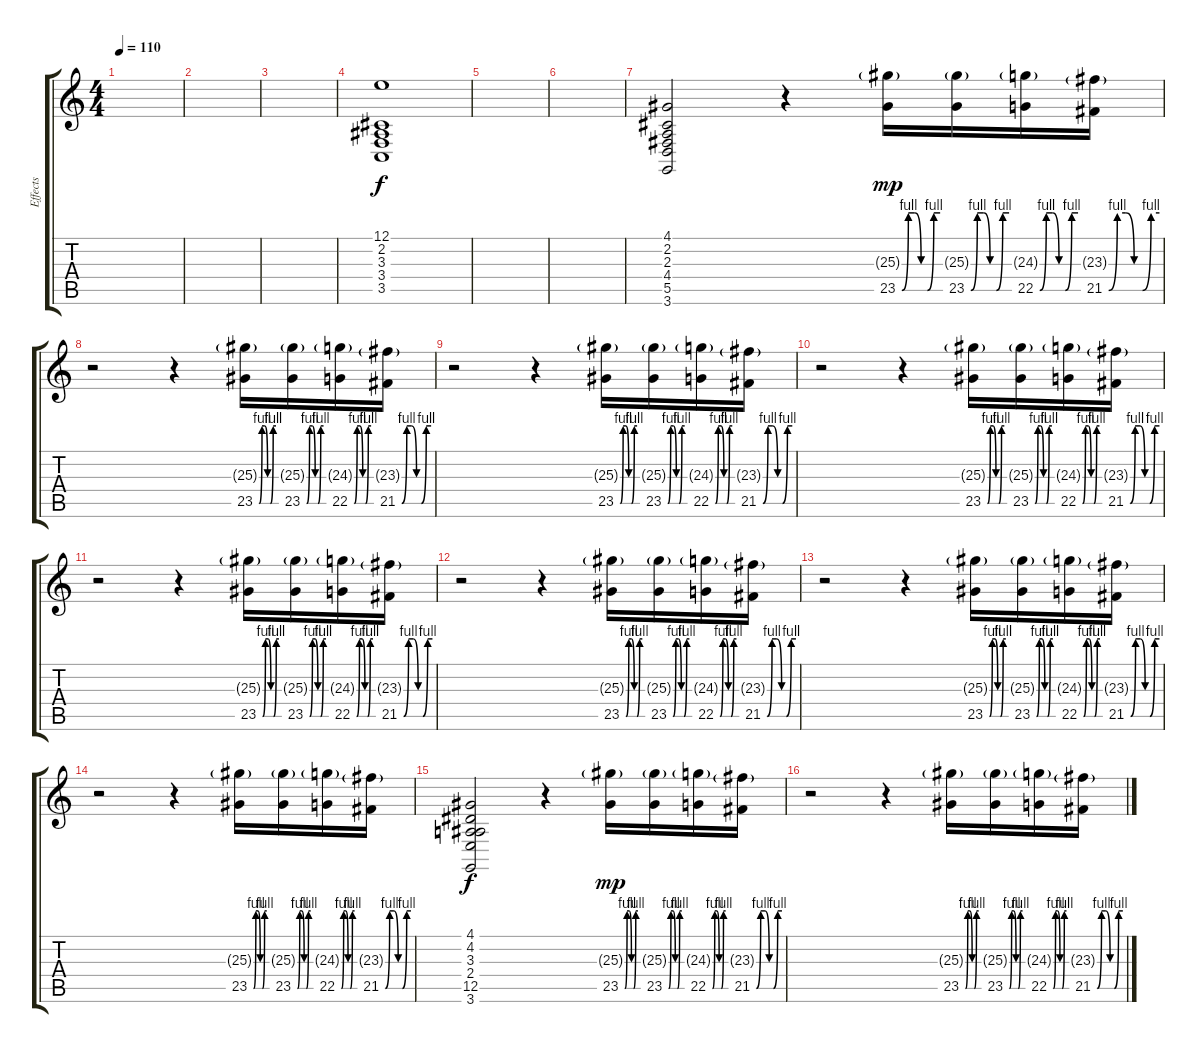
\track ("Effects" "Effects") {instrument viola}
\staff {score tabs}
\tuning (E4 B3 G3 D3 A2 E2) {hide}
\ts (4 4)
\tempo 110
\clef g2
\ks c
|
|
|
(12.1 2.2 3.3 3.4 3.5).1{instrument gunshot} |
|
|
(4.1 2.2 2.3 4.4 5.5 3.6).2{volume 8 instrument gunshot} r.4 (25.3{g} 23.5{be (custom 0 0 10 4 20 4 30 0 40 0 50 4 60 4)}).16{dy mp volume 5 instrument viola} (25.3{g} 23.5{be (custom 0 0 10 4 20 4 30 0 40 0 50 4 60 4)}).16 (24.3{g} 22.5{be (custom 0 0 10 4 20 4 30 0 40 0 50 4 60 4)}).16 (23.3{g} 21.5{be (custom 0 0 10 4 20 4 30 0 40 0 50 4 60 4)}).16 |
r.2 r.4 (25.3{g} 23.5{be (custom 0 0 10 4 20 4 30 0 40 0 50 4 60 4)}).16 (25.3{g} 23.5{be (custom 0 0 10 4 20 4 30 0 40 0 50 4 60 4)}).16 (24.3{g} 22.5{be (custom 0 0 10 4 20 4 30 0 40 0 50 4 60 4)}).16 (23.3{g} 21.5{be (custom 0 0 10 4 20 4 30 0 40 0 50 4 60 4)}).16 |
r.2 r.4 (25.3{g} 23.5{be (custom 0 0 10 4 20 4 30 0 40 0 50 4 60 4)}).16 (25.3{g} 23.5{be (custom 0 0 10 4 20 4 30 0 40 0 50 4 60 4)}).16 (24.3{g} 22.5{be (custom 0 0 10 4 20 4 30 0 40 0 50 4 60 4)}).16 (23.3{g} 21.5{be (custom 0 0 10 4 20 4 30 0 40 0 50 4 60 4)}).16 |
r.2 r.4 (25.3{g} 23.5{be (custom 0 0 10 4 20 4 30 0 40 0 50 4 60 4)}).16 (25.3{g} 23.5{be (custom 0 0 10 4 20 4 30 0 40 0 50 4 60 4)}).16 (24.3{g} 22.5{be (custom 0 0 10 4 20 4 30 0 40 0 50 4 60 4)}).16 (23.3{g} 21.5{be (custom 0 0 10 4 20 4 30 0 40 0 50 4 60 4)}).16 |
r.2 r.4 (25.3{g} 23.5{be (custom 0 0 10 4 20 4 30 0 40 0 50 4 60 4)}).16 (25.3{g} 23.5{be (custom 0 0 10 4 20 4 30 0 40 0 50 4 60 4)}).16 (24.3{g} 22.5{be (custom 0 0 10 4 20 4 30 0 40 0 50 4 60 4)}).16 (23.3{g} 21.5{be (custom 0 0 10 4 20 4 30 0 40 0 50 4 60 4)}).16 |
r.2 r.4 (25.3{g} 23.5{be (custom 0 0 10 4 20 4 30 0 40 0 50 4 60 4)}).16 (25.3{g} 23.5{be (custom 0 0 10 4 20 4 30 0 40 0 50 4 60 4)}).16 (24.3{g} 22.5{be (custom 0 0 10 4 20 4 30 0 40 0 50 4 60 4)}).16 (23.3{g} 21.5{be (custom 0 0 10 4 20 4 30 0 40 0 50 4 60 4)}).16 |
r.2 r.4 (25.3{g} 23.5{be (custom 0 0 10 4 20 4 30 0 40 0 50 4 60 4)}).16 (25.3{g} 23.5{be (custom 0 0 10 4 20 4 30 0 40 0 50 4 60 4)}).16 (24.3{g} 22.5{be (custom 0 0 10 4 20 4 30 0 40 0 50 4 60 4)}).16 (23.3{g} 21.5{be (custom 0 0 10 4 20 4 30 0 40 0 50 4 60 4)}).16 |
r.2 r.4 (25.3{g} 23.5{be (custom 0 0 10 4 20 4 30 0 40 0 50 4 60 4)}).16 (25.3{g} 23.5{be (custom 0 0 10 4 20 4 30 0 40 0 50 4 60 4)}).16 (24.3{g} 22.5{be (custom 0 0 10 4 20 4 30 0 40 0 50 4 60 4)}).16 (23.3{g} 21.5{be (custom 0 0 10 4 20 4 30 0 40 0 50 4 60 4)}).16 |
(4.1 4.2 3.3 2.4 12.5 3.6).2{dy f volume 7 instrument gunshot} r.4 (25.3{g} 23.5{be (custom 0 0 10 4 20 4 30 0 40 0 50 4 60 4)}).16{dy mp volume 5 instrument viola} (25.3{g} 23.5{be (custom 0 0 10 4 20 4 30 0 40 0 50 4 60 4)}).16 (24.3{g} 22.5{be (custom 0 0 10 4 20 4 30 0 40 0 50 4 60 4)}).16 (23.3{g} 21.5{be (custom 0 0 10 4 20 4 30 0 40 0 50 4 60 4)}).16 |
r.2 r.4 (25.3{g} 23.5{be (custom 0 0 10 4 20 4 30 0 40 0 50 4 60 4)}).16 (25.3{g} 23.5{be (custom 0 0 10 4 20 4 30 0 40 0 50 4 60 4)}).16 (24.3{g} 22.5{be (custom 0 0 10 4 20 4 30 0 40 0 50 4 60 4)}).16 (23.3{g} 21.5{be (custom 0 0 10 4 20 4 30 0 40 0 50 4 60 4)}).16
